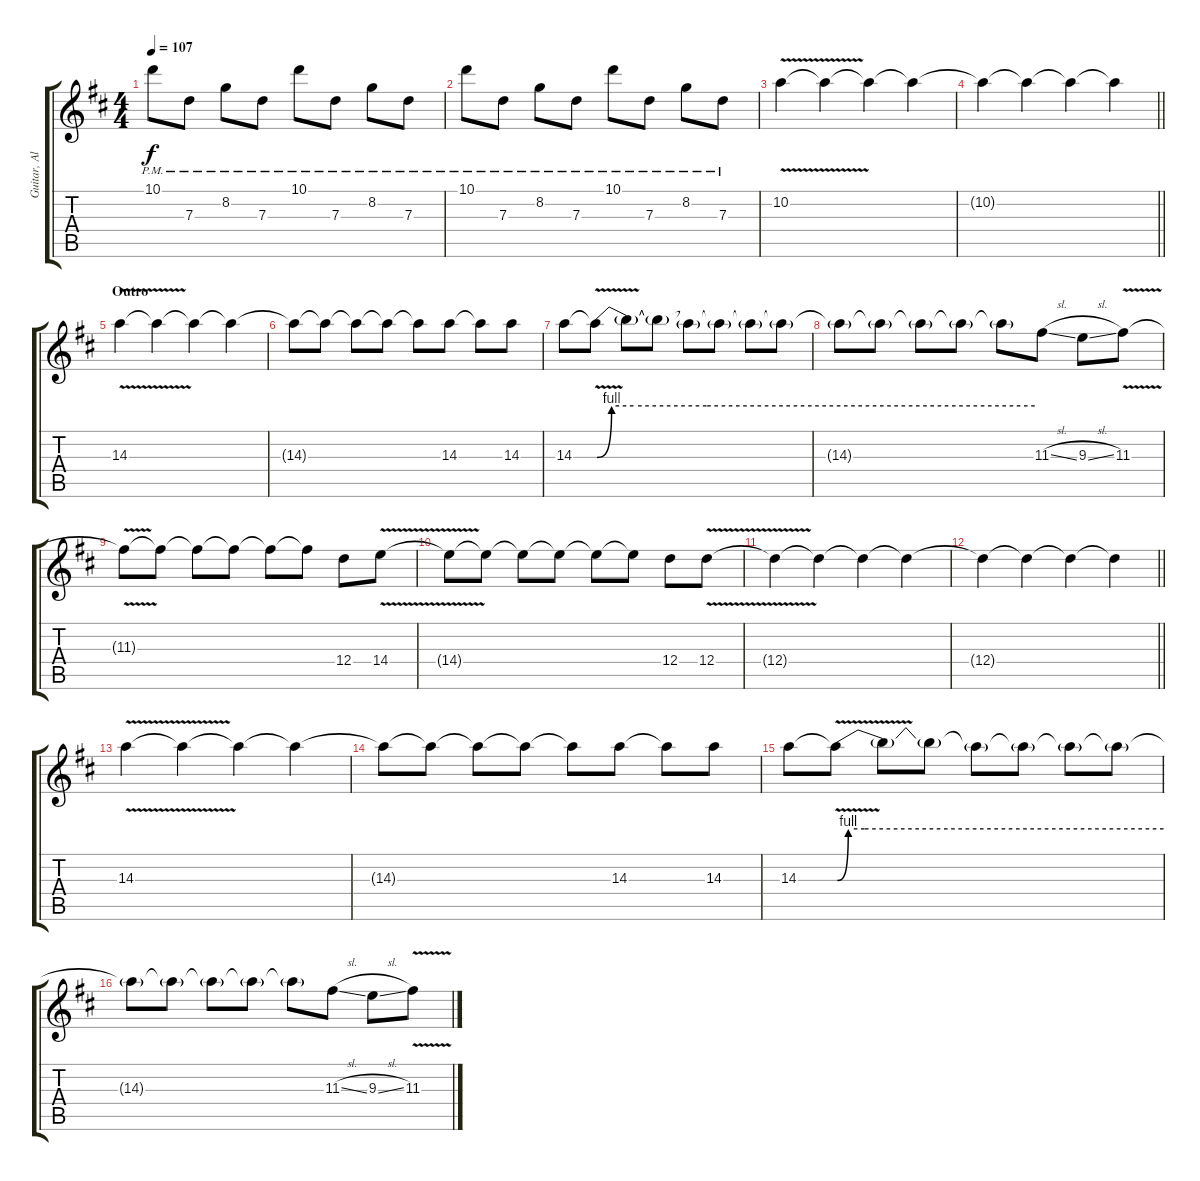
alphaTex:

\track ("Guitar, Alternate Lead" "Guitar, Al") {instrument distortionguitar}
\staff {score tabs}
\tuning (E4 B3 G3 D3 A2 E2) {hide}
\ts (4 4)
\tempo 107
\clef g2
\ks d
10.1{pm}.8{dy f} 7.3{pm}.8 8.2{pm}.8 7.3{pm}.8 10.1{pm}.8 7.3{pm}.8 8.2{pm}.8 7.3{pm}.8 |
10.1{pm}.8 7.3{pm}.8 8.2{pm}.8 7.3{pm}.8 10.1{pm}.8 7.3{pm}.8 8.2{pm}.8 7.3{pm}.8 |
10.2{v}.4 10.2{t}.4 10.2{t}.4 10.2{t}.4 |
\barLineRight lightlight
10.2{t}.4 10.2{t}.4 10.2{t}.4 10.2{t}.4 |
\section ("" "Outro")
14.3{v}.4 14.3{t}.4 14.3{t}.4 14.3{t}.4 |
14.3{t}.8 14.3{t}.8 14.3{t}.8 14.3{t}.8 14.3{t}.8 14.3.8 14.3{t}.8 14.3.8 |
14.3.8 14.3{be (custom 0 0 2 4 5 4 15 4 60 4) v t}.8 14.3{t}.8 14.3{t}.8 14.3{t}.8 14.3{t}.8 14.3{t}.8 14.3{t}.8 |
14.3{t}.8 14.3{t}.8 14.3{t}.8 14.3{t}.8 14.3{t}.8 11.3{sl}.8 9.3{sl}.8 11.3{v}.8 |
11.3{t}.8 11.3{t}.8 11.3{t}.8 11.3{t}.8 11.3{t}.8 11.3{t}.8 12.4.8 14.4{v}.8 |
14.4{t}.8 14.4{t}.8 14.4{t}.8 14.4{t}.8 14.4{t}.8 14.4{t}.8 12.4.8 12.4{v}.8 |
12.4{t}.4 12.4{t}.4 12.4{t}.4 12.4{t}.4 |
\barLineRight lightlight
12.4{t}.4 12.4{t}.4 12.4{t}.4 12.4{t}.4 |
14.3{v}.4 14.3{t}.4 14.3{t}.4 14.3{t}.4 |
14.3{t}.8 14.3{t}.8 14.3{t}.8 14.3{t}.8 14.3{t}.8 14.3.8 14.3{t}.8 14.3.8 |
14.3.8 14.3{be (custom 0 0 2 4 5 4 15 4 60 4) v t}.8 14.3{t}.8 14.3{t}.8 14.3{t}.8 14.3{t}.8 14.3{t}.8 14.3{t}.8 |
14.3{t}.8 14.3{t}.8 14.3{t}.8 14.3{t}.8 14.3{t}.8 11.3{sl}.8 9.3{sl}.8 11.3{v}.8
